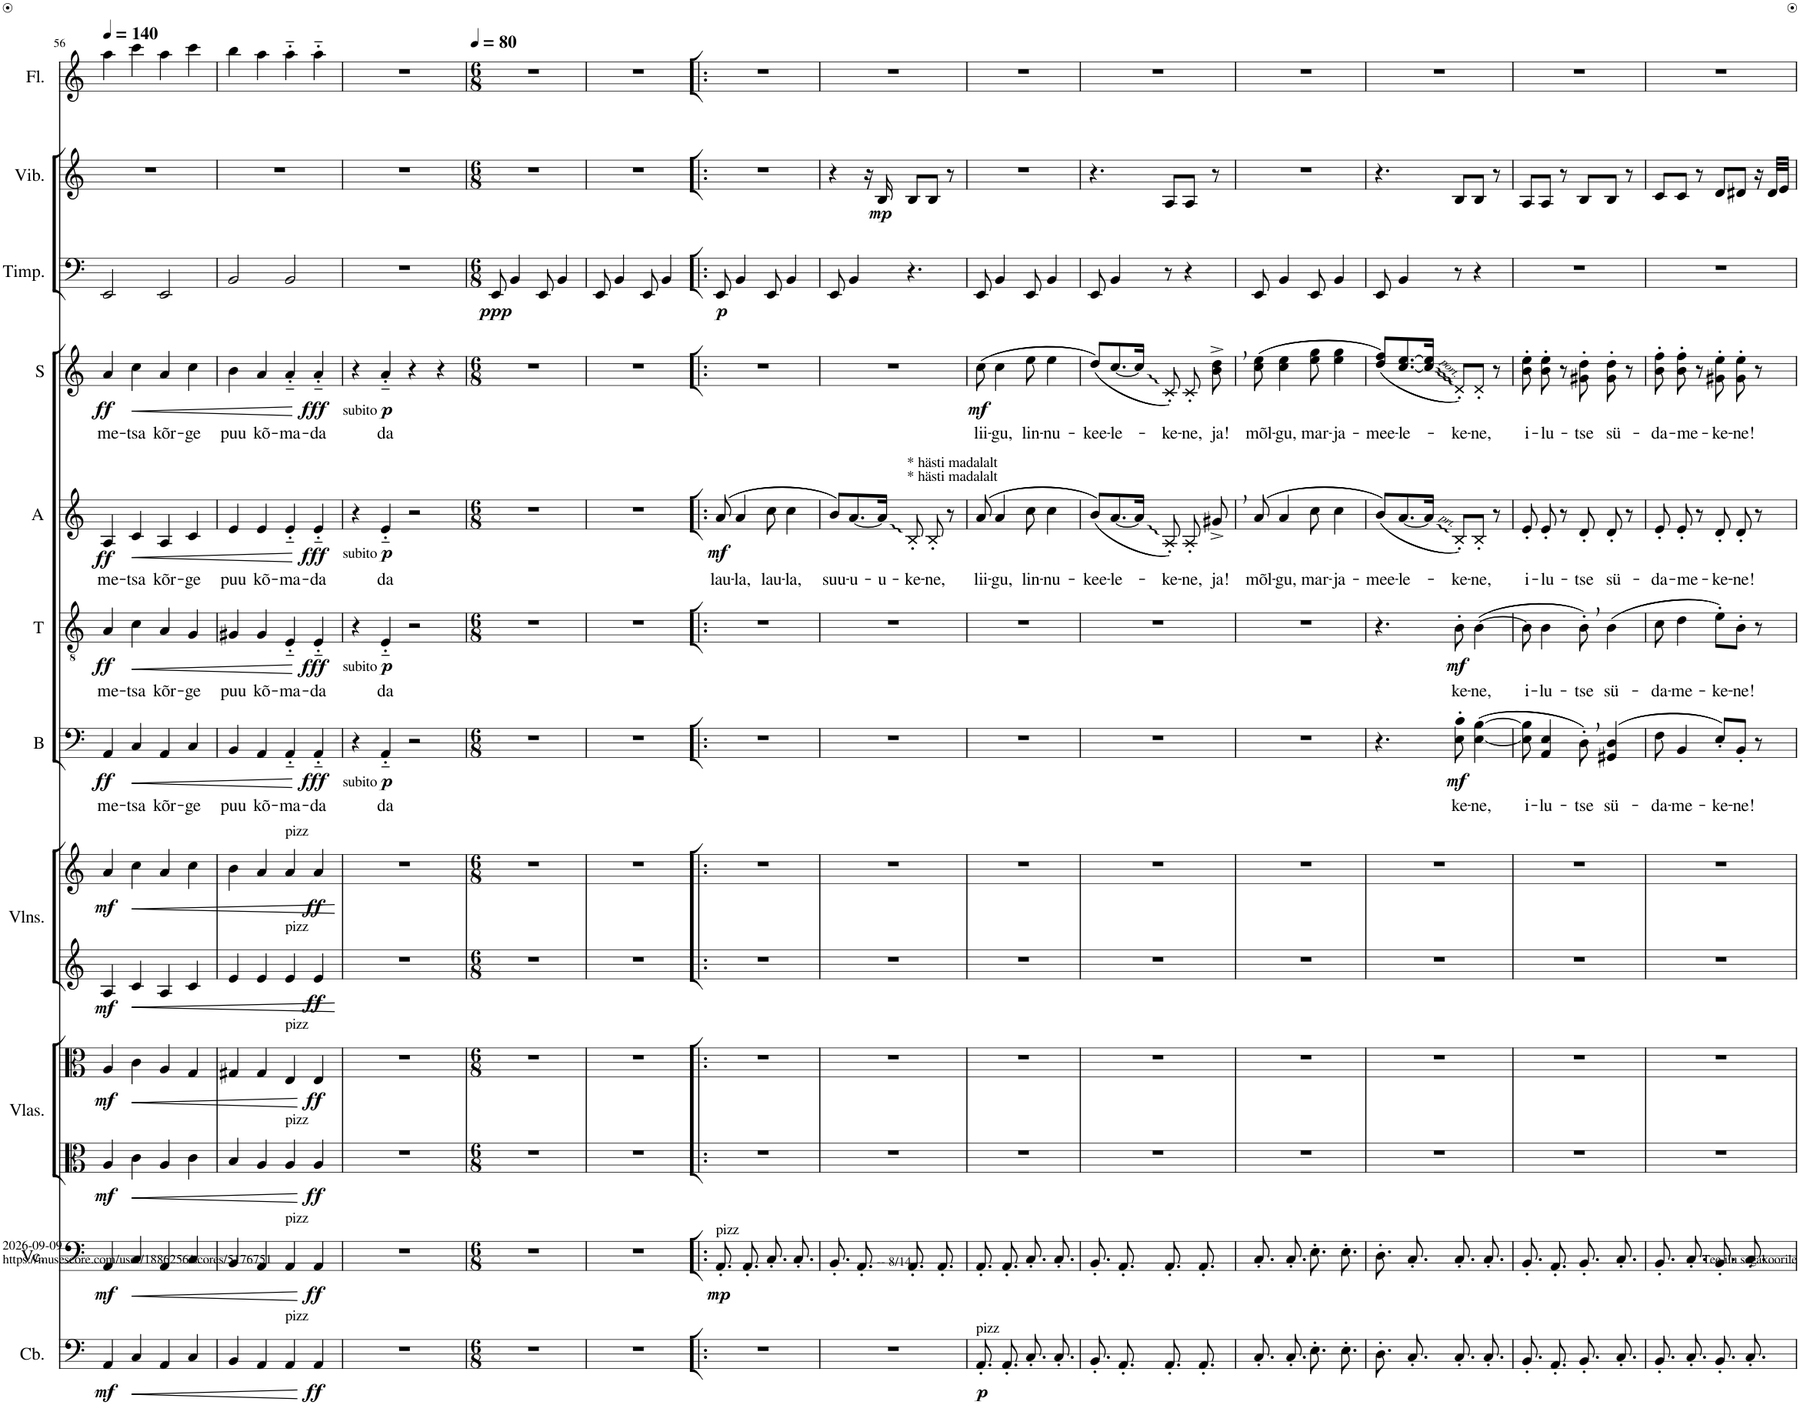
**kern	**dynam	**kern	**dynam	**kern	**kern	**dynam	**kern	**kern	**dynam	**kern	**text	**dynam	**kern	**text	**dynam	**kern	**text	**dynam	**kern	**text	**dynam	**kern	**dynam	**kern	**dynam	**kern
*part11	*part11	*part10	*part10	*part9	*part9	*part9	*part8	*part8	*part8	*part7	*part7	*part7	*part6	*part6	*part6	*part5	*part5	*part5	*part4	*part4	*part4	*part3	*part3	*part2	*part2	*part1
*staff13	*staff13	*staff12	*staff12	*staff11	*staff10	*staff10/11	*staff9	*staff8	*staff8/9	*staff7	*staff7	*staff7	*staff6	*staff6	*staff6	*staff5	*staff5	*staff5	*staff4	*staff4	*staff4	*staff3	*staff3	*staff2	*staff2	*staff1
*I"Contrabass	*	*I"Violoncello	*	*I"Violas	*	*	*I"Violins	*	*	*I"B	*	*	*I"T	*	*	*I"A	*	*	*I"S	*	*	*I"Timpani	*	*I"Vibraphone	*	*I"Flute
*I'Cb.	*	*I'Vc.	*	*I'Vlas.	*	*	*I'Vlns.	*	*	*I'B	*	*	*I'T	*	*	*I'A	*	*	*I'S	*	*	*I'Timp.	*	*I'Vib.	*	*I'Fl.
!!LO:PB:g=z
*clefF4	*	*clefF4	*	*clefC3	*clefC3	*	*clefG2	*clefG2	*	*clefF4	*	*	*clefGv2	*	*	*clefG2	*	*	*clefG2	*	*	*clefF4	*	*clefG2	*	*clefG2
*Trd7c12	*	*	*	*	*	*	*	*	*	*	*	*	*	*	*	*Trd1c2	*	*	*	*	*	*	*	*	*	*
*k[]	*	*k[]	*	*k[]	*k[]	*	*k[]	*k[]	*	*k[]	*	*	*k[]	*	*	*k[]	*	*	*k[]	*	*	*k[]	*	*k[]	*	*k[]
*M4/4	*	*M4/4	*	*M4/4	*M4/4	*	*M4/4	*M4/4	*	*M4/4	*	*	*M4/4	*	*	*M4/4	*	*	*M4/4	*	*	*M4/4	*	*M4/4	*	*M4/4
*MM140	*	*MM140	*	*MM140	*MM140	*	*MM140	*MM140	*	*MM140	*	*	*MM140	*	*	*MM140	*	*	*MM140	*	*	*MM140	*	*MM140	*	*MM140
=56	=56	=56	=56	=56	=56	=56	=56	=56	=56	=56	=56	=56	=56	=56	=56	=56	=56	=56	=56	=56	=56	=56	=56	=56	=56	=56
!	!LO:DY:b	!	!LO:DY:b	!	!	!LO:DY:b=2	!	!	!	!	!LO:LY:b	!	!	!LO:LY:b	!	!	!LO:LY:b	!	!	!LO:LY:b	!	!	!	!	!	!
!	!	!	!	!	!	!LO:DY:n=1:b	!	!	!LO:DY:b=2	!	!	!	!	!	!	!	!	!	!	!	!	!	!	!	!	!
!	!	!	!	!	!	!	!	!	!LO:DY:n=1:b	!	!	!LO:DY:b	!	!	!LO:DY:b	!	!	!LO:DY:b	!	!	!LO:DY:b	!	!	!	!	!
4AA/	mf	4AA/	mf	4A/	4A/	mf mf	4A/	4a/	mf mf	4AA/	me-	ff	4A/	me-	ff	4A/	me-	ff	4a/	me-	ff	2EE/	.	1r	.	4aa\
!	!LO:HP:b	!	!LO:HP:b	!	!	!LO:HP:b	!	!	!LO:HP:b	!	!LO:LY:b	!LO:HP:b	!	!LO:LY:b	!LO:HP:b	!	!LO:LY:b	!LO:HP:b	!	!LO:LY:b	!LO:HP:b	!	!	!	!	!
4C/	<	4C/	<	4c\	4c\	<	4c/	4cc\	<	4C/	-tsa	<	4c\	-tsa	<	4c/	-tsa	<	4cc\	-tsa	<	.	.	.	.	4ccc\
!	!	!	!	!	!	!	!	!	!	!	!LO:LY:b	!	!	!LO:LY:b	!	!	!LO:LY:b	!	!	!LO:LY:b	!	!	!	!	!	!
4AA/	.	4AA/	.	4A/	4A/	.	4A/	4a/	.	4AA/	kõr-	.	4A/	kõr-	.	4A/	kõr-	.	4a/	kõr-	.	2EE/	.	.	.	4aa\
!	!	!	!	!	!	!	!	!	!	!	!LO:LY:b	!	!	!LO:LY:b	!	!	!LO:LY:b	!	!	!LO:LY:b	!	!	!	!	!	!
4C/	.	4C/	.	4c\	4G/	.	4c/	4cc\	.	4C/	-ge	.	4G/	-ge	.	4c/	-ge	.	4cc\	-ge	.	.	.	.	.	4ccc\
=57	=57	=57	=57	=57	=57	=57	=57	=57	=57	=57	=57	=57	=57	=57	=57	=57	=57	=57	=57	=57	=57	=57	=57	=57	=57	=57
!	!	!	!	!	!	!	!	!	!	!	!LO:LY:b	!	!	!LO:LY:b	!	!	!LO:LY:b	!	!	!LO:LY:b	!	!	!	!	!	!
4BB/	.	4BB/	.	4B/	4G#X/	.	4e/	4b\	.	4BB/	puu	.	4G#X/	puu	.	4e/	puu	.	4b\	puu	.	2BB/	.	1r	.	4bb\
!	!	!	!	!	!	!	!	!	!	!	!LO:LY:b	!	!	!LO:LY:b	!	!	!LO:LY:b	!	!	!LO:LY:b	!	!	!	!	!	!
4AA/	.	4AA/	.	4A/	4G#/	.	4e/	4a/	.	4AA/	kõ-	.	4G#/	kõ-	.	4e/	kõ-	.	4a/	kõ-	.	.	.	.	.	4aa\
!	!	!	!	!	!	!	!	!LO:TX:a:t=pizz	!	!	!	!	!	!	!	!	!	!	!	!	!	!	!	!	!	!
!	!	!	!	!	!	!	!LO:TX:a:t=pizz	!	!	!	!	!	!	!	!	!	!	!	!	!	!	!	!	!	!	!
!	!	!	!	!	!LO:TX:a:t=pizz	!	!	!	!	!	!	!	!	!	!	!	!	!	!	!	!	!	!	!	!	!
!	!	!	!	!LO:TX:a:t=pizz	!	!	!	!	!	!	!	!	!	!	!	!	!	!	!	!	!	!	!	!	!	!
!	!	!LO:TX:a:t=pizz	!	!	!	!	!	!	!	!	!	!	!	!	!	!	!	!	!	!	!	!	!	!	!	!
!LO:TX:a:t=pizz	!	!	!	!	!	!	!	!	!	!	!	!	!	!	!	!	!	!	!	!	!	!	!	!	!	!
!	!	!	!	!	!	!	!	!	!	!	!LO:LY:b	!	!	!LO:LY:b	!	!	!LO:LY:b	!	!	!LO:LY:b	!	!	!	!	!	!
4AA/	.	4AA/	.	4A/	4E/	.	4e/	4a/	.	4AA'~/	-ma-	.	4E'~/	-ma-	.	4e'~/	-ma-	.	4a'~/	-ma-	.	2BB/	.	.	.	4aa'~\
!	!LO:DY:n=1:b	!	!LO:DY:n=1:b	!	!	!LO:DY:n=1:b=2	!	!	!	!	!LO:LY:b	!	!	!LO:LY:b	!	!	!LO:LY:b	!	!	!LO:LY:b	!	!	!	!	!	!
!	!	!	!	!	!	!LO:DY:n=2:b	!	!	!LO:DY:b=2	!	!	!	!	!	!	!	!	!	!	!	!	!	!	!	!	!
!	!	!	!	!	!	!	!	!	!LO:DY:n=1:b	!	!	!LO:DY:n=1:b	!	!	!LO:DY:n=1:b	!	!	!LO:DY:n=1:b	!	!	!LO:DY:n=1:b	!	!	!	!	!
4AA/	[ ff	4AA/	[ ff	4A/	4E/	[ ff ff	4e/	4a/	ff ff	4AA'~/	-da	[ fff	4E'~/	-da	[ fff	4e'~/	-da	[ fff	4a'~/	-da	[ fff	.	.	.	.	4aa'~\
.	.	.	.	.	.	.	.	.	[	.	.	.	.	.	.	.	.	.	.	.	.	.	.	.	.	.
=58	=58	=58	=58	=58	=58	=58	=58	=58	=58	=58	=58	=58	=58	=58	=58	=58	=58	=58	=58	=58	=58	=58	=58	=58	=58	=58
1r	.	1r	.	1r	1r	.	1r	1r	.	4r	.	.	4r	.	.	4r	.	.	4r	.	.	1r	.	1r	.	1r
!	!	!	!	!	!	!	!	!	!	!	!LO:LY:b	!LO:DY:b	!	!LO:LY:b	!	!	!LO:LY:b	!	!	!LO:LY:b	!	!	!	!	!	!
!	!	!	!	!	!	!	!	!	!	!	!	!LO:DY:n=1:b	!	!	!LO:DY:b	!	!	!	!	!	!	!	!	!	!	!
!	!	!	!	!	!	!	!	!	!	!	!	!	!	!	!LO:DY:n=1:b	!	!	!LO:DY:b	!	!	!	!	!	!	!	!
!	!	!	!	!	!	!	!	!	!	!	!	!	!	!	!	!	!	!LO:DY:n=1:b	!	!	!LO:DY:b	!	!	!	!	!
!	!	!	!	!	!	!	!	!	!	!	!	!	!	!	!	!	!	!	!	!	!LO:DY:n=1:b	!	!	!	!	!
.	.	.	.	.	.	.	.	.	.	4AA'~/	da	other-dynamics p	4E'~/	da	other-dynamics p	4e'~/	da	other-dynamics p	4a'~/	da	other-dynamics p	.	.	.	.	.
.	.	.	.	.	.	.	.	.	.	2r	.	.	2r	.	.	2r	.	.	4r	.	.	.	.	.	.	.
.	.	.	.	.	.	.	.	.	.	.	.	.	.	.	.	.	.	.	4r	.	.	.	.	.	.	.
=59	=59	=59	=59	=59	=59	=59	=59	=59	=59	=59	=59	=59	=59	=59	=59	=59	=59	=59	=59	=59	=59	=59	=59	=59	=59	=59
*M6/8	*	*M6/8	*	*M6/8	*M6/8	*	*M6/8	*M6/8	*	*M6/8	*	*	*M6/8	*	*	*M6/8	*	*	*M6/8	*	*	*M6/8	*	*M6/8	*	*M6/8
*	*	*	*	*	*	*	*	*	*	*	*	*	*	*	*	*	*	*	*	*	*	*	*	*	*	*MM80
!	!	!	!	!	!	!	!	!	!	!	!	!	!	!	!	!	!	!	!	!	!	!	!LO:DY:b	!	!	!
2.r	.	2.r	.	2.r	2.r	.	2.r	2.r	.	2.r	.	.	2.r	.	.	2.r	.	.	2.r	.	.	8EE/	ppp	2.r	.	2.r
.	.	.	.	.	.	.	.	.	.	.	.	.	.	.	.	.	.	.	.	.	.	4BB/	.	.	.	.
.	.	.	.	.	.	.	.	.	.	.	.	.	.	.	.	.	.	.	.	.	.	8EE/	.	.	.	.
.	.	.	.	.	.	.	.	.	.	.	.	.	.	.	.	.	.	.	.	.	.	4BB/	.	.	.	.
=60	=60	=60	=60	=60	=60	=60	=60	=60	=60	=60	=60	=60	=60	=60	=60	=60	=60	=60	=60	=60	=60	=60	=60	=60	=60	=60
2.r	.	2.r	.	2.r	2.r	.	2.r	2.r	.	2.r	.	.	2.r	.	.	2.r	.	.	2.r	.	.	8EE/	.	2.r	.	2.r
.	.	.	.	.	.	.	.	.	.	.	.	.	.	.	.	.	.	.	.	.	.	4BB/	.	.	.	.
.	.	.	.	.	.	.	.	.	.	.	.	.	.	.	.	.	.	.	.	.	.	8EE/	.	.	.	.
.	.	.	.	.	.	.	.	.	.	.	.	.	.	.	.	.	.	.	.	.	.	4BB/	.	.	.	.
=61!|:	=61!|:	=61!|:	=61!|:	=61!|:	=61!|:	=61!|:	=61!|:	=61!|:	=61!|:	=61!|:	=61!|:	=61!|:	=61!|:	=61!|:	=61!|:	=61!|:	=61!|:	=61!|:	=61!|:	=61!|:	=61!|:	=61!|:	=61!|:	=61!|:	=61!|:	=61!|:
!	!	!LO:TX:a:t=pizz	!	!	!	!	!	!	!	!	!	!	!	!	!	!	!	!	!	!	!	!	!	!	!	!
!	!	!	!LO:DY:b	!	!	!	!	!	!	!	!	!	!	!	!	!	!LO:LY:b	!LO:DY:b	!	!	!	!	!LO:DY:b	!	!	!
2.r	.	8.AA'/L	mp	2.r	2.r	.	2.r	2.r	.	2.r	.	.	2.r	.	.	((8a/	lau-	mf	2.r	.	.	8EE/	p	2.r	.	2.r
!	!	!	!	!	!	!	!	!	!	!	!	!	!	!	!	!	!LO:LY:b	!	!	!	!	!	!	!	!	!
.	.	.	.	.	.	.	.	.	.	.	.	.	.	.	.	4a/	-la,	.	.	.	.	4BB/	.	.	.	.
.	.	8.AA'/J	.	.	.	.	.	.	.	.	.	.	.	.	.	.	.	.	.	.	.	.	.	.	.	.
!	!	!	!	!	!	!	!	!	!	!	!	!	!	!	!	!	!LO:LY:b	!	!	!	!	!	!	!	!	!
.	.	8.C'/L	.	.	.	.	.	.	.	.	.	.	.	.	.	8cc\	lau-	.	.	.	.	8EE/	.	.	.	.
!	!	!	!	!	!	!	!	!	!	!	!	!	!	!	!	!	!LO:LY:b	!	!	!	!	!	!	!	!	!
.	.	.	.	.	.	.	.	.	.	.	.	.	.	.	.	4cc\	-la,	.	.	.	.	4BB/	.	.	.	.
.	.	8.C'/J	.	.	.	.	.	.	.	.	.	.	.	.	.	.	.	.	.	.	.	.	.	.	.	.
=62	=62	=62	=62	=62	=62	=62	=62	=62	=62	=62	=62	=62	=62	=62	=62	=62	=62	=62	=62	=62	=62	=62	=62	=62	=62	=62
!	!	!	!	!	!	!	!	!	!	!	!	!	!	!	!	!	!LO:LY:b	!	!	!	!	!	!	!	!	!
2.r	.	8.BB'/L	.	2.r	2.r	.	2.r	2.r	.	2.r	.	.	2.r	.	.	8b/L))	suu-	.	2.r	.	.	8EE/	.	4r	.	2.r
!	!	!	!	!	!	!	!	!	!	!	!	!	!	!	!	!	!LO:LY:b	!	!	!	!	!	!	!	!	!
.	.	.	.	.	.	.	.	.	.	.	.	.	.	.	.	[8.a/	-u-	.	.	.	.	4BB/	.	.	.	.
.	.	8.AA'/J	.	.	.	.	.	.	.	.	.	.	.	.	.	.	.	.	.	.	.	.	.	.	.	.
.	.	.	.	.	.	.	.	.	.	.	.	.	.	.	.	.	.	.	.	.	.	.	.	16r	.	.
!	!	!	!	!	!	!	!	!	!	!	!	!	!	!	!	!	!LO:LY:b	!	!	!	!	!	!	!	!LO:DY:b	!
.	.	.	.	.	.	.	.	.	.	.	.	.	.	.	.	16a/Jk]	-u-	.	.	.	.	.	.	16B/	mp	.
!	!	!	!	!	!	!	!	!	!	!	!	!	!	!	!	!LO:TX:a:t=* hästi madalalt	!	!	!	!	!	!	!	!	!	!
!	!	!	!	!	!	!	!	!	!	!	!	!	!	!	!	!LO:TX:a:t=* hästi madalalt	!	!	!	!	!	!	!	!	!	!
!	!	!	!	!	!	!	!	!	!	!	!	!	!	!	!	!	!LO:LY:b	!	!	!	!	!	!	!	!	!
.	.	8.AA'/L	.	.	.	.	.	.	.	.	.	.	.	.	.	8B'/	-ke-	.	.	.	.	4.r	.	8B/L	.	.
!	!	!	!	!	!	!	!	!	!	!	!	!	!	!	!	!	!LO:LY:b	!	!	!	!	!	!	!	!	!
.	.	.	.	.	.	.	.	.	.	.	.	.	.	.	.	8B'/	-ne,	.	.	.	.	.	.	8B/J	.	.
.	.	8.AA'/J	.	.	.	.	.	.	.	.	.	.	.	.	.	.	.	.	.	.	.	.	.	.	.	.
.	.	.	.	.	.	.	.	.	.	.	.	.	.	.	.	8r	.	.	.	.	.	.	.	8r	.	.
=63	=63	=63	=63	=63	=63	=63	=63	=63	=63	=63	=63	=63	=63	=63	=63	=63	=63	=63	=63	=63	=63	=63	=63	=63	=63	=63
!LO:TX:a:t=pizz	!	!	!	!	!	!	!	!	!	!	!	!	!	!	!	!	!	!	!	!	!	!	!	!	!	!
!	!LO:DY:b	!	!	!	!	!	!	!	!	!	!	!	!	!	!	!	!LO:LY:b	!	!	!LO:LY:b	!LO:DY:b	!	!	!	!	!
8.AA'/L	p	8.AA'/L	.	2.r	2.r	.	2.r	2.r	.	2.r	.	.	2.r	.	.	((8a/	lii-	.	((8cc\	lii-	mf	8EE/	.	2.r	.	2.r
!	!	!	!	!	!	!	!	!	!	!	!	!	!	!	!	!	!LO:LY:b	!	!	!LO:LY:b	!	!	!	!	!	!
.	.	.	.	.	.	.	.	.	.	.	.	.	.	.	.	4a/	-gu,	.	4cc\	-gu,	.	4BB/	.	.	.	.
8.AA'/J	.	8.AA'/J	.	.	.	.	.	.	.	.	.	.	.	.	.	.	.	.	.	.	.	.	.	.	.	.
!	!	!	!	!	!	!	!	!	!	!	!	!	!	!	!	!	!LO:LY:b	!	!	!LO:LY:b	!	!	!	!	!	!
8.C'/L	.	8.C'/L	.	.	.	.	.	.	.	.	.	.	.	.	.	8cc\	lin-	.	8ee\	lin-	.	8EE/	.	.	.	.
!	!	!	!	!	!	!	!	!	!	!	!	!	!	!	!	!	!LO:LY:b	!	!	!LO:LY:b	!	!	!	!	!	!
.	.	.	.	.	.	.	.	.	.	.	.	.	.	.	.	4cc\	-nu-	.	4ee\	-nu-	.	4BB/	.	.	.	.
8.C'/J	.	8.C'/J	.	.	.	.	.	.	.	.	.	.	.	.	.	.	.	.	.	.	.	.	.	.	.	.
=64	=64	=64	=64	=64	=64	=64	=64	=64	=64	=64	=64	=64	=64	=64	=64	=64	=64	=64	=64	=64	=64	=64	=64	=64	=64	=64
!	!	!	!	!	!	!	!	!	!	!	!	!	!	!	!	!	!LO:LY:b	!	!	!LO:LY:b	!	!	!	!	!	!
8.BB'/L	.	8.BB'/L	.	2.r	2.r	.	2.r	2.r	.	2.r	.	.	2.r	.	.	((8b/L))	-kee-	.	((8dd/L))	-kee-	.	8EE/	.	4.r	.	2.r
!	!	!	!	!	!	!	!	!	!	!	!	!	!	!	!	!	!LO:LY:b	!	!	!LO:LY:b	!	!	!	!	!	!
.	.	.	.	.	.	.	.	.	.	.	.	.	.	.	.	[8.a/	-le-	.	[8.cc/	-le-	.	4BB/	.	.	.	.
8.AA'/J	.	8.AA'/J	.	.	.	.	.	.	.	.	.	.	.	.	.	.	.	.	.	.	.	.	.	.	.	.
.	.	.	.	.	.	.	.	.	.	.	.	.	.	.	.	16a/Jk]	.	.	16cc/Jk]	.	.	.	.	.	.	.
!	!	!	!	!	!	!	!	!	!	!	!	!	!	!	!	!	!LO:LY:b	!	!	!LO:LY:b	!	!	!	!	!	!
8.AA'/L	.	8.AA'/L	.	.	.	.	.	.	.	.	.	.	.	.	.	8A'/))	-ke-	.	8c'/))	-ke-	.	8r	.	8A/L	.	.
!	!	!	!	!	!	!	!	!	!	!	!	!	!	!	!	!	!LO:LY:b	!	!	!LO:LY:b	!	!	!	!	!	!
.	.	.	.	.	.	.	.	.	.	.	.	.	.	.	.	8A'/	-ne,	.	8c'/	-ne,	.	4r	.	8A/J	.	.
8.AA'/J	.	8.AA'/J	.	.	.	.	.	.	.	.	.	.	.	.	.	.	.	.	.	.	.	.	.	.	.	.
!	!	!	!	!	!	!	!	!	!	!	!	!	!	!	!	!	!LO:LY:b	!	!	!LO:LY:b	!	!	!	!	!	!
.	.	.	.	.	.	.	.	.	.	.	.	.	.	.	.	8g#X^/	ja!	.	8b\^ 8dd\^	ja!	.	.	.	8r	.	.
=65	=65	=65	=65	=65	=65	=65	=65	=65	=65	=65	=65	=65	=65	=65	=65	=65	=65	=65	=65	=65	=65	=65	=65	=65	=65	=65
!	!	!	!	!	!	!	!	!	!	!	!	!	!	!	!	!	!LO:LY:b	!	!	!LO:LY:b	!	!	!	!	!	!
8.C'/L	.	8.C'/L	.	2.r	2.r	.	2.r	2.r	.	2.r	.	.	2.r	.	.	((8a/	mõl-	.	((8cc\ 8ee\	mõl-	.	8EE/	.	2.r	.	2.r
!	!	!	!	!	!	!	!	!	!	!	!	!	!	!	!	!	!LO:LY:b	!	!	!LO:LY:b	!	!	!	!	!	!
.	.	.	.	.	.	.	.	.	.	.	.	.	.	.	.	4a/	-gu,	.	4cc\ 4ee\	-gu,	.	4BB/	.	.	.	.
8.C'/J	.	8.C'/J	.	.	.	.	.	.	.	.	.	.	.	.	.	.	.	.	.	.	.	.	.	.	.	.
!	!	!	!	!	!	!	!	!	!	!	!	!	!	!	!	!	!LO:LY:b	!	!	!LO:LY:b	!	!	!	!	!	!
8.E'\L	.	8.E'\L	.	.	.	.	.	.	.	.	.	.	.	.	.	8cc\	mar-	.	8ee\ 8gg\	mar-	.	8EE/	.	.	.	.
!	!	!	!	!	!	!	!	!	!	!	!	!	!	!	!	!	!LO:LY:b	!	!	!LO:LY:b	!	!	!	!	!	!
.	.	.	.	.	.	.	.	.	.	.	.	.	.	.	.	4cc\	-ja-	.	4ee\ 4gg\	-ja-	.	4BB/	.	.	.	.
8.E'\J	.	8.E'\J	.	.	.	.	.	.	.	.	.	.	.	.	.	.	.	.	.	.	.	.	.	.	.	.
=66	=66	=66	=66	=66	=66	=66	=66	=66	=66	=66	=66	=66	=66	=66	=66	=66	=66	=66	=66	=66	=66	=66	=66	=66	=66	=66
!	!	!	!	!	!	!	!	!	!	!	!	!	!	!	!	!	!LO:LY:b	!	!	!LO:LY:b	!	!	!	!	!	!
8.D'/L	.	8.D'/L	.	2.r	2.r	.	2.r	2.r	.	4.r	.	.	4.r	.	.	((8b/L))	-mee-	.	((8dd/ 8ff/L))	-mee-	.	8EE/	.	4.r	.	2.r
!	!	!	!	!	!	!	!	!	!	!	!	!	!	!	!	!	!LO:LY:b	!	!	!LO:LY:b	!	!	!	!	!	!
.	.	.	.	.	.	.	.	.	.	.	.	.	.	.	.	[8.a/	-le-	.	[8.cc/ [8.ee/	-le-	.	4BB/	.	.	.	.
8.C'/J	.	8.C'/J	.	.	.	.	.	.	.	.	.	.	.	.	.	.	.	.	.	.	.	.	.	.	.	.
.	.	.	.	.	.	.	.	.	.	.	.	.	.	.	.	16a/Jk]	.	.	16cc/] 16ee/]Jk	.	.	.	.	.	.	.
!	!	!	!	!	!	!	!	!	!	!	!LO:LY:b	!LO:DY:b	!	!LO:LY:b	!LO:DY:b	!	!LO:LY:b	!	!	!LO:LY:b	!	!	!	!	!	!
8.C'/L	.	8.C'/L	.	.	.	.	.	.	.	8E\' 8B\'	-ke-	mf	8B'\	-ke-	mf	8B'/L))	-ke-	.	8d'/L))	-ke-	.	8r	.	8B/L	.	.
!	!	!	!	!	!	!	!	!	!	!	!LO:LY:b	!	!	!LO:LY:b	!	!	!LO:LY:b	!	!	!LO:LY:b	!	!	!	!	!	!
.	.	.	.	.	.	.	.	.	.	(([4E\ [4B\	-ne,	.	(([4B\	-ne,	.	8B'/J	-ne,	.	8d'/J	-ne,	.	4r	.	8B/J	.	.
8.C'/J	.	8.C'/J	.	.	.	.	.	.	.	.	.	.	.	.	.	.	.	.	.	.	.	.	.	.	.	.
.	.	.	.	.	.	.	.	.	.	.	.	.	.	.	.	8r	.	.	8r	.	.	.	.	8r	.	.
=67	=67	=67	=67	=67	=67	=67	=67	=67	=67	=67	=67	=67	=67	=67	=67	=67	=67	=67	=67	=67	=67	=67	=67	=67	=67	=67
!	!	!	!	!	!	!	!	!	!	!	!LO:LY:b	!	!	!LO:LY:b	!	!	!LO:LY:b	!	!	!LO:LY:b	!	!	!	!	!	!
8.BB'/L	.	8.BB'/L	.	2.r	2.r	.	2.r	2.r	.	8E\] 8B\]	i-	.	8B\]	i-	.	8e'/	-i-	.	8b\' 8ee\'	-i-	.	2.r	.	8A/L	.	2.r
!	!	!	!	!	!	!	!	!	!	!	!LO:LY:b	!	!	!LO:LY:b	!	!	!LO:LY:b	!	!	!LO:LY:b	!	!	!	!	!	!
.	.	.	.	.	.	.	.	.	.	4AA/ 4E/	-lu-	.	4B\	-lu-	.	8e'/	-lu-	.	8b\' 8ee\'	-lu-	.	.	.	8A/J	.	.
8.AA'/J	.	8.AA'/J	.	.	.	.	.	.	.	.	.	.	.	.	.	.	.	.	.	.	.	.	.	.	.	.
.	.	.	.	.	.	.	.	.	.	.	.	.	.	.	.	8r	.	.	8r	.	.	.	.	8r	.	.
!	!	!	!	!	!	!	!	!	!	!	!LO:LY:b	!	!	!LO:LY:b	!	!	!LO:LY:b	!	!	!LO:LY:b	!	!	!	!	!	!
8.BB'/L	.	8.BB'/L	.	.	.	.	.	.	.	8D',\))	-tse	.	8B',\))	-tse	.	8d'/	-tse	.	8g#X\' 8dd\'	-tse	.	.	.	8B/L	.	.
!	!	!	!	!	!	!	!	!	!	!	!LO:LY:b	!	!	!LO:LY:b	!	!	!LO:LY:b	!	!	!LO:LY:b	!	!	!	!	!	!
.	.	.	.	.	.	.	.	.	.	((4GG#X/ 4D/	sü-	.	((4B\	sü-	.	8d'/	sü-	.	8g#\' 8dd\'	sü-	.	.	.	8B/J	.	.
8.C'/J	.	8.C'/J	.	.	.	.	.	.	.	.	.	.	.	.	.	.	.	.	.	.	.	.	.	.	.	.
.	.	.	.	.	.	.	.	.	.	.	.	.	.	.	.	8r	.	.	8r	.	.	.	.	8r	.	.
=68	=68	=68	=68	=68	=68	=68	=68	=68	=68	=68	=68	=68	=68	=68	=68	=68	=68	=68	=68	=68	=68	=68	=68	=68	=68	=68
!	!	!	!	!	!	!	!	!	!	!	!LO:LY:b	!	!	!LO:LY:b	!	!	!LO:LY:b	!	!	!LO:LY:b	!	!	!	!	!	!
8.BB'/L	.	8.BB'/L	.	2.r	2.r	.	2.r	2.r	.	8F\	-da-	.	8c\	-da-	.	8e'/	-da-	.	8b\' 8ff\'	-da-	.	2.r	.	8c/L	.	2.r
!	!	!	!	!	!	!	!	!	!	!	!LO:LY:b	!	!	!LO:LY:b	!	!	!LO:LY:b	!	!	!LO:LY:b	!	!	!	!	!	!
.	.	.	.	.	.	.	.	.	.	4BB/	-me-	.	4d\	-me-	.	8e'/	-me-	.	8b\' 8ff\'	-me-	.	.	.	8c/J	.	.
8.C'/J	.	8.C'/J	.	.	.	.	.	.	.	.	.	.	.	.	.	.	.	.	.	.	.	.	.	.	.	.
.	.	.	.	.	.	.	.	.	.	.	.	.	.	.	.	8r	.	.	8r	.	.	.	.	8r	.	.
!	!	!	!	!	!	!	!	!	!	!	!LO:LY:b	!	!	!LO:LY:b	!	!	!LO:LY:b	!	!	!LO:LY:b	!	!	!	!	!	!
8.BB'/L	.	8.BB'/L	.	.	.	.	.	.	.	8E'/L))	-ke-	.	8e'\L))	-ke-	.	8d'/	-ke-	.	8g#X\' 8ee\'	-ke-	.	.	.	8d/L	.	.
!	!	!	!	!	!	!	!	!	!	!	!LO:LY:b	!	!	!LO:LY:b	!	!	!LO:LY:b	!	!	!LO:LY:b	!	!	!	!	!	!
.	.	.	.	.	.	.	.	.	.	8BB'/J	-ne!	.	8B'\J	-ne!	.	8d'/	-ne!	.	8g#\' 8ee\'	-ne!	.	.	.	8d#X/J	.	.
8.C'/J	.	8.C'/J	.	.	.	.	.	.	.	.	.	.	.	.	.	.	.	.	.	.	.	.	.	.	.	.
.	.	.	.	.	.	.	.	.	.	8r	.	.	8r	.	.	8r	.	.	8r	.	.	.	.	16r	.	.
.	.	.	.	.	.	.	.	.	.	.	.	.	.	.	.	.	.	.	.	.	.	.	.	32d#/LLL	.	.
.	.	.	.	.	.	.	.	.	.	.	.	.	.	.	.	.	.	.	.	.	.	.	.	32e/JJJ	.	.
=	=	=	=	=	=	=	=	=	=	=	=	=	=	=	=	=	=	=	=	=	=	=	=	=	=	=
*-	*-	*-	*-	*-	*-	*-	*-	*-	*-	*-	*-	*-	*-	*-	*-	*-	*-	*-	*-	*-	*-	*-	*-	*-	*-	*-
